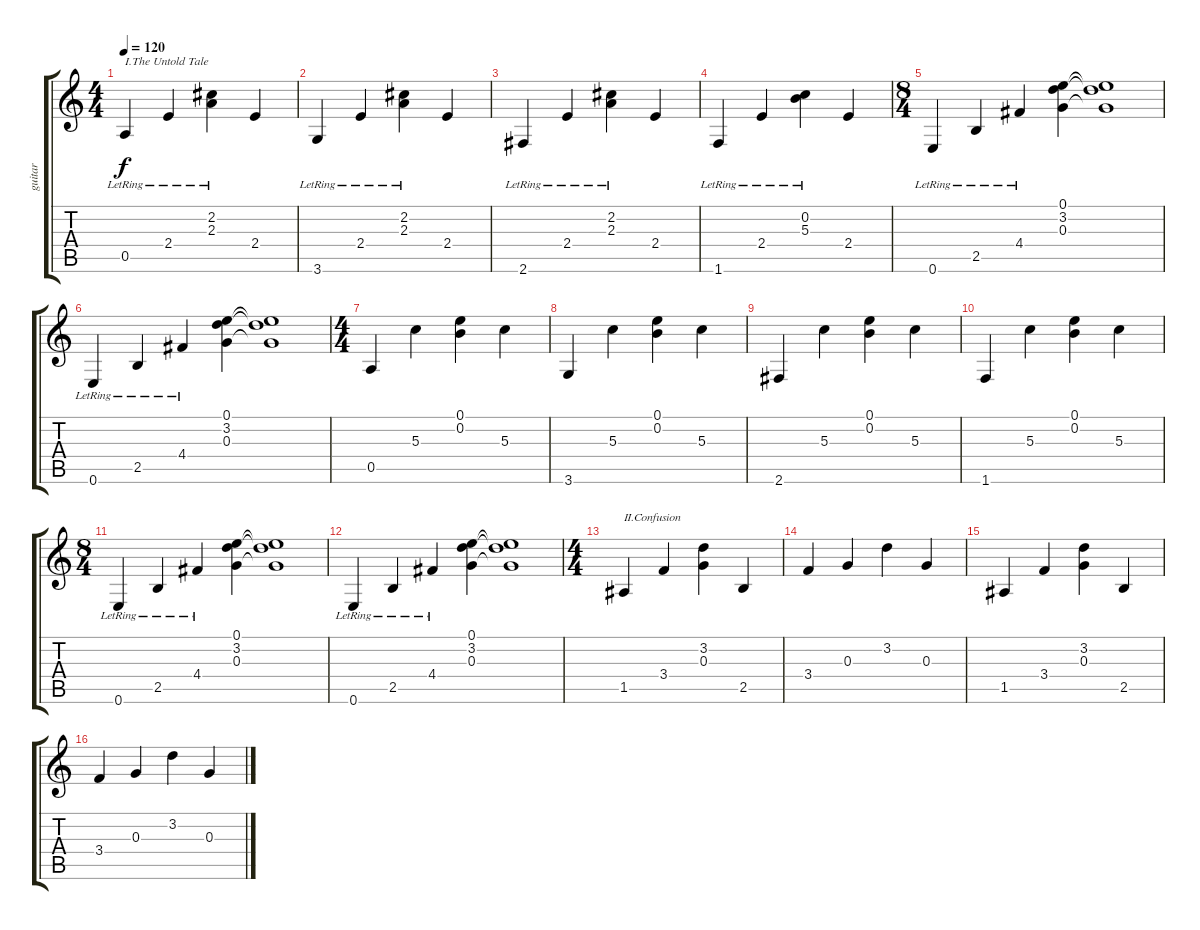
\track ("guitar" "guitar") {instrument acousticguitarnylon}
\staff {score tabs}
\tuning (E4 B3 G3 D3 A2 E2) {hide}
\ts (4 4)
\tempo 120
\clef g2
\ks c
0.5{lr}.4{txt "I.The Untold Tale" dy f instrument acousticguitarnylon} 2.4{lr}.4 (2.2{lr} 2.3{lr}).4 2.4.4 |
3.6{lr}.4 2.4{lr}.4 (2.2{lr} 2.3{lr}).4 2.4.4 |
2.6{lr}.4 2.4{lr}.4 (2.2{lr} 2.3{lr}).4 2.4.4 |
1.6{lr}.4 2.4{lr}.4 (0.2{lr} 5.3{lr}).4 2.4.4 |
\ts (8 4)
0.6{lr}.4 2.5{lr}.4 4.4{lr}.4 (0.1 3.2 0.3).4 (0.1{t} 3.2{t} 0.3{t}).1 |
0.6{lr}.4 2.5{lr}.4 4.4{lr}.4 (0.1 3.2 0.3).4 (0.1{t} 3.2{t} 0.3{t}).1 |
\ts (4 4)
0.5.4 5.3.4 (0.1 0.2).4 5.3.4 |
3.6.4 5.3.4 (0.1 0.2).4 5.3.4 |
2.6.4 5.3.4 (0.1 0.2).4 5.3.4 |
1.6.4 5.3.4 (0.1 0.2).4 5.3.4 |
\ts (8 4)
0.6{lr}.4 2.5{lr}.4 4.4{lr}.4 (0.1 3.2 0.3).4 (0.1{t} 3.2{t} 0.3{t}).1 |
0.6{lr}.4 2.5{lr}.4 4.4{lr}.4 (0.1 3.2 0.3).4 (0.1{t} 3.2{t} 0.3{t}).1 |
\ts (4 4)
1.5.4{txt "II.Confusion"} 3.4.4 (3.2 0.3).4 2.5.4 |
3.4.4 0.3.4 3.2.4 0.3.4 |
1.5.4 3.4.4 (3.2 0.3).4 2.5.4 |
3.4.4 0.3.4 3.2.4 0.3.4
